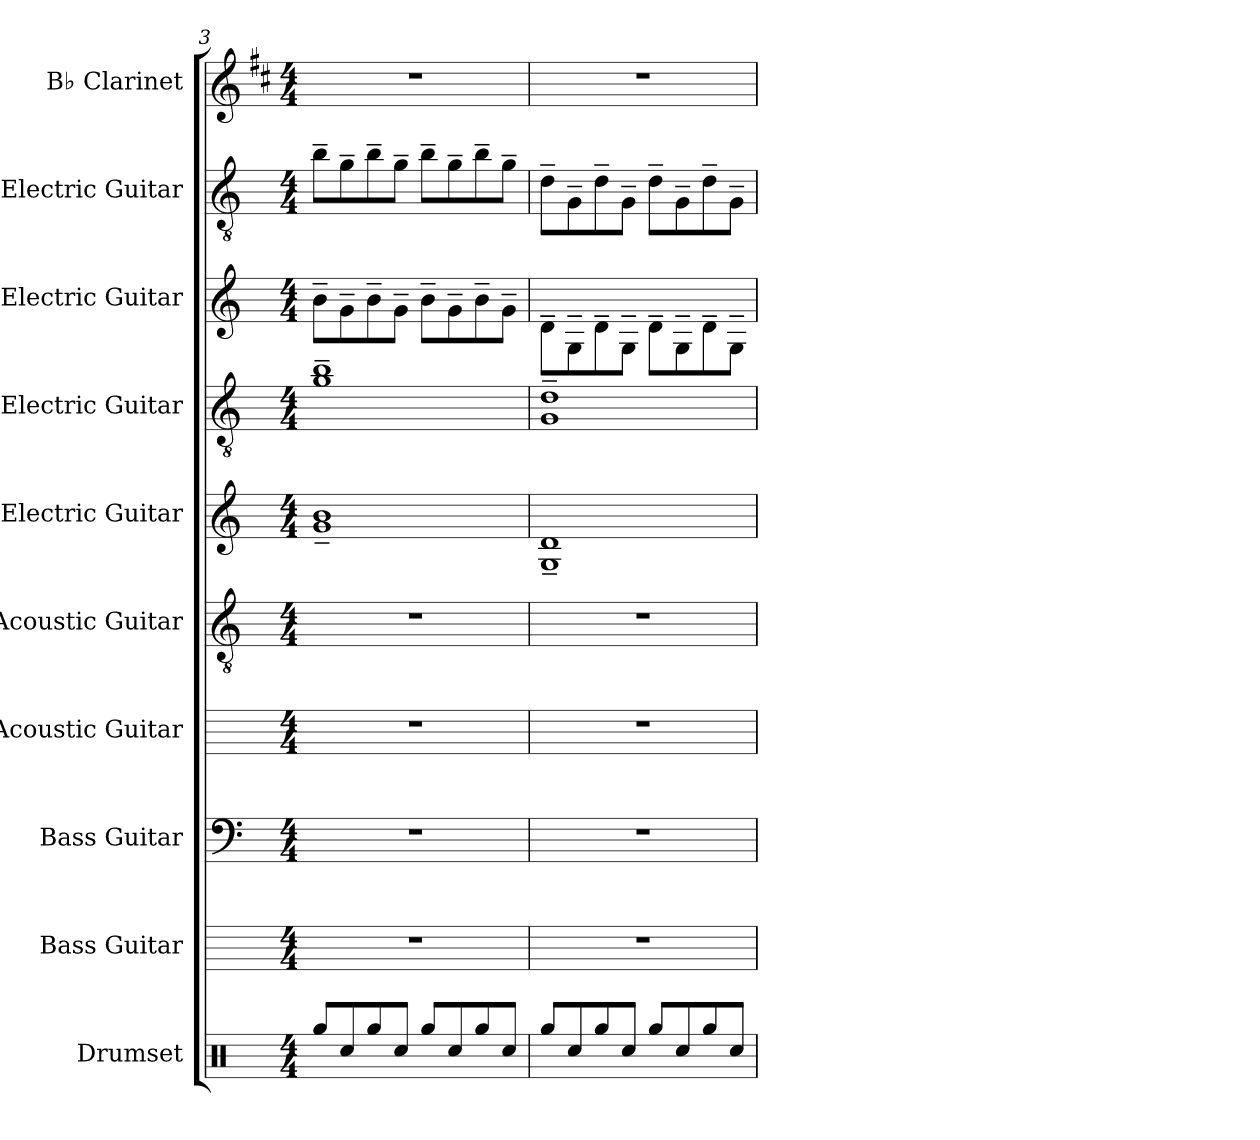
**kern	**kern	**kern	**kern	**kern	**kern	**kern	**kern	**kern	**kern
*part10	*part9	*part8	*part7	*part6	*part5	*part4	*part3	*part2	*part1
*staff10	*staff9	*staff8	*staff7	*staff6	*staff5	*staff4	*staff3	*staff2	*staff1
*I"Drumset	*I"Bass Guitar	*I"Bass Guitar	*I"Acoustic Guitar	*I"Acoustic Guitar	*I"Electric Guitar	*I"Electric Guitar	*I"Electric Guitar	*I"Electric Guitar	*I"B♭ Clarinet
*I'Drs.	*I'B. Guit.	*I'B. Guit.	*I'Guit.	*I'Guit.	*I'El. Guit.	*I'El. Guit.	*I'El. Guit.	*I'El. Guit.	*I'B♭ Cl.
*clefX	*	*clefF4	*	*clefGv2	*	*clefGv2	*	*clefGv2	*clefG2
*	*ITrd7c12	*ITrd7c12	*	*	*	*	*	*	*ITrd1c2
*k[]	*k[]	*k[]	*k[]	*k[]	*k[]	*k[]	*k[]	*k[]	*k[]
*M4/4	*M4/4	*M4/4	*M4/4	*M4/4	*M4/4	*M4/4	*M4/4	*M4/4	*M4/4
=3	=3	=3	=3	=3	=3	=3	=3	=3	=3
8Rgg/L	1r	1r	1r	1r	1g~ 1b~	1g~ 1b~	8b~\L	8b~\L	1r
8Rcc/	.	.	.	.	.	.	8g~\	8g~\	.
8Rgg/	.	.	.	.	.	.	8b~\	8b~\	.
8Rcc/J	.	.	.	.	.	.	8g~\J	8g~\J	.
8Rgg/L	.	.	.	.	.	.	8b~\L	8b~\L	.
8Rcc/	.	.	.	.	.	.	8g~\	8g~\	.
8Rgg/	.	.	.	.	.	.	8b~\	8b~\	.
8Rcc/J	.	.	.	.	.	.	8g~\J	8g~\J	.
=4	=4	=4	=4	=4	=4	=4	=4	=4	=4
8Rgg/L	1r	1r	1r	1r	1G~ 1d~	1G~ 1d~	8d~\L	8d~\L	1r
8Rcc/	.	.	.	.	.	.	8G~\	8G~\	.
8Rgg/	.	.	.	.	.	.	8d~\	8d~\	.
8Rcc/J	.	.	.	.	.	.	8G~\J	8G~\J	.
8Rgg/L	.	.	.	.	.	.	8d~\L	8d~\L	.
8Rcc/	.	.	.	.	.	.	8G~\	8G~\	.
8Rgg/	.	.	.	.	.	.	8d~\	8d~\	.
8Rcc/J	.	.	.	.	.	.	8G~\J	8G~\J	.
=	=	=	=	=	=	=	=	=	=
*-	*-	*-	*-	*-	*-	*-	*-	*-	*-
